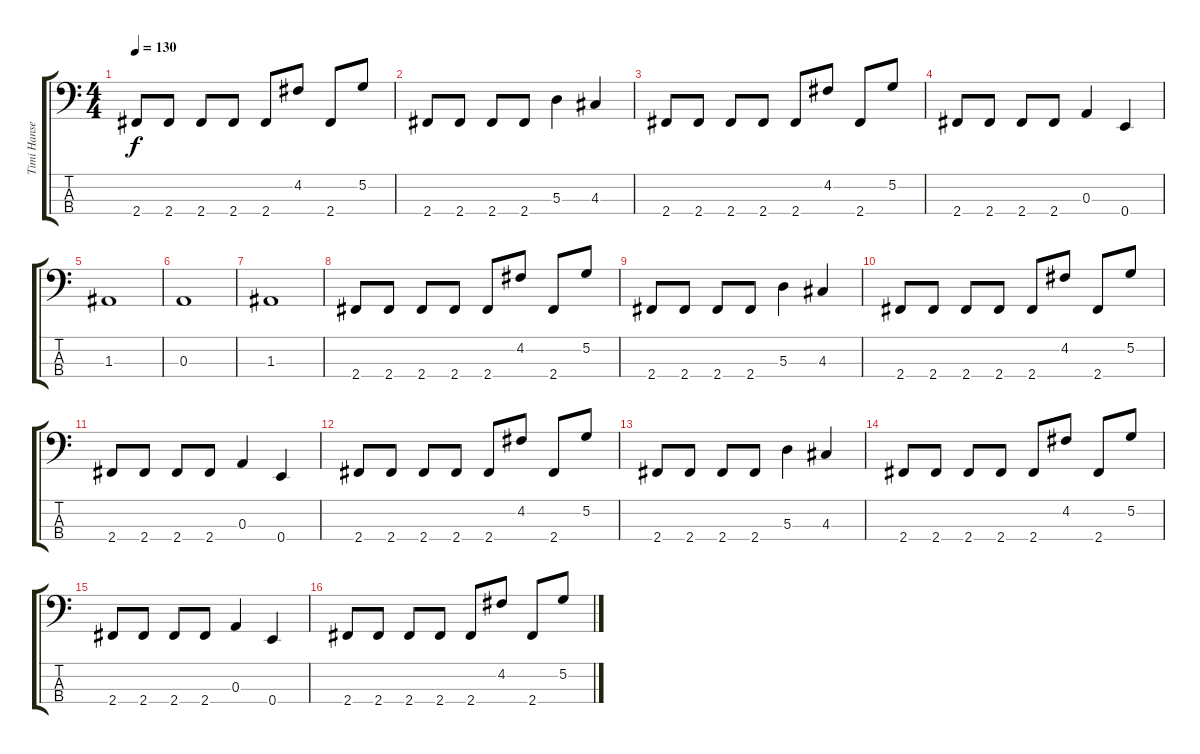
\track ("Timi Hansen" "Timi Hanse") {instrument electricbasspick}
\staff {score tabs}
\tuning (G2 D2 A1 E1) {hide}
\ts (4 4)
\tempo 130
\clef f4
\ks c
2.4.8{dy f} 2.4.8 2.4.8 2.4.8 2.4.8 4.2.8 2.4.8 5.2.8 |
2.4.8 2.4.8 2.4.8 2.4.8 5.3.4 4.3.4 |
2.4.8 2.4.8 2.4.8 2.4.8 2.4.8 4.2.8 2.4.8 5.2.8 |
2.4.8 2.4.8 2.4.8 2.4.8 0.3.4 0.4.4 |
1.3.1 |
0.3.1 |
1.3.1 |
2.4.8 2.4.8 2.4.8 2.4.8 2.4.8 4.2.8 2.4.8 5.2.8 |
2.4.8 2.4.8 2.4.8 2.4.8 5.3.4 4.3.4 |
2.4.8 2.4.8 2.4.8 2.4.8 2.4.8 4.2.8 2.4.8 5.2.8 |
2.4.8 2.4.8 2.4.8 2.4.8 0.3.4 0.4.4 |
2.4.8 2.4.8 2.4.8 2.4.8 2.4.8 4.2.8 2.4.8 5.2.8 |
2.4.8 2.4.8 2.4.8 2.4.8 5.3.4 4.3.4 |
2.4.8 2.4.8 2.4.8 2.4.8 2.4.8 4.2.8 2.4.8 5.2.8 |
2.4.8 2.4.8 2.4.8 2.4.8 0.3.4 0.4.4 |
2.4.8 2.4.8 2.4.8 2.4.8 2.4.8 4.2.8 2.4.8 5.2.8
